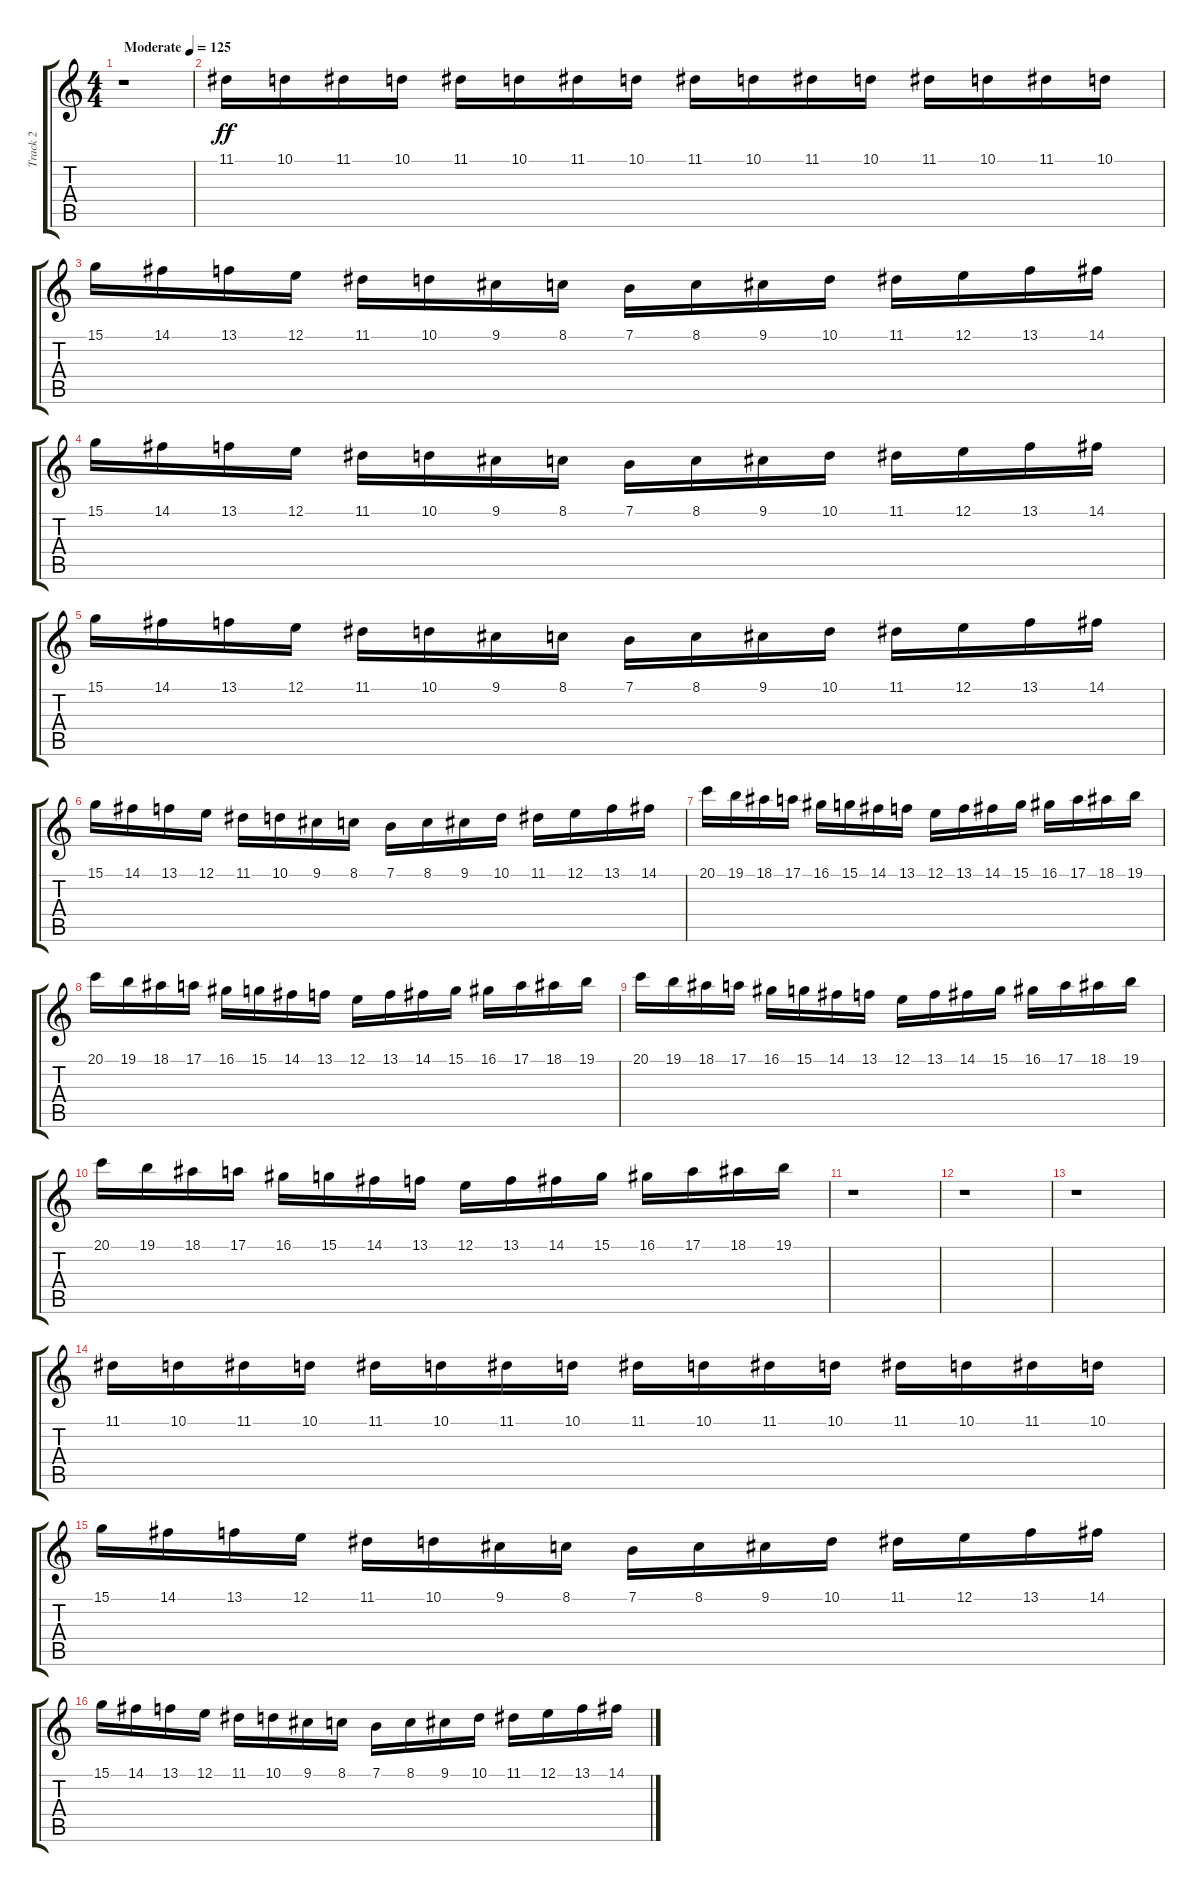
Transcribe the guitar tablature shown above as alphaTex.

\track ("Track 2" "Track 2") {instrument acousticgrandpiano}
\staff {score tabs}
\tuning (E4 B3 G3 D3 A2 E2) {hide}
\ts (4 4)
\tempo (125 "Moderate")
\clef g2
\ks c
r.1{dy ff instrument acousticgrandpiano} |
11.1.16 10.1.16 11.1.16 10.1.16 11.1.16 10.1.16 11.1.16 10.1.16 11.1.16 10.1.16 11.1.16 10.1.16 11.1.16 10.1.16 11.1.16 10.1.16 |
15.1.16 14.1.16 13.1.16 12.1.16 11.1.16 10.1.16 9.1.16 8.1.16 7.1.16 8.1.16 9.1.16 10.1.16 11.1.16 12.1.16 13.1.16 14.1.16 |
15.1.16 14.1.16 13.1.16 12.1.16 11.1.16 10.1.16 9.1.16 8.1.16 7.1.16 8.1.16 9.1.16 10.1.16 11.1.16 12.1.16 13.1.16 14.1.16 |
15.1.16 14.1.16 13.1.16 12.1.16 11.1.16 10.1.16 9.1.16 8.1.16 7.1.16 8.1.16 9.1.16 10.1.16 11.1.16 12.1.16 13.1.16 14.1.16 |
15.1.16 14.1.16 13.1.16 12.1.16 11.1.16 10.1.16 9.1.16 8.1.16 7.1.16 8.1.16 9.1.16 10.1.16 11.1.16 12.1.16 13.1.16 14.1.16 |
20.1.16 19.1.16 18.1.16 17.1.16 16.1.16 15.1.16 14.1.16 13.1.16 12.1.16 13.1.16 14.1.16 15.1.16 16.1.16 17.1.16 18.1.16 19.1.16 |
20.1.16 19.1.16 18.1.16 17.1.16 16.1.16 15.1.16 14.1.16 13.1.16 12.1.16 13.1.16 14.1.16 15.1.16 16.1.16 17.1.16 18.1.16 19.1.16 |
20.1.16 19.1.16 18.1.16 17.1.16 16.1.16 15.1.16 14.1.16 13.1.16 12.1.16 13.1.16 14.1.16 15.1.16 16.1.16 17.1.16 18.1.16 19.1.16 |
20.1.16 19.1.16 18.1.16 17.1.16 16.1.16 15.1.16 14.1.16 13.1.16 12.1.16 13.1.16 14.1.16 15.1.16 16.1.16 17.1.16 18.1.16 19.1.16 |
r.1 |
r.1 |
r.1 |
11.1.16 10.1.16 11.1.16 10.1.16 11.1.16 10.1.16 11.1.16 10.1.16 11.1.16 10.1.16 11.1.16 10.1.16 11.1.16 10.1.16 11.1.16 10.1.16 |
15.1.16 14.1.16 13.1.16 12.1.16 11.1.16 10.1.16 9.1.16 8.1.16 7.1.16 8.1.16 9.1.16 10.1.16 11.1.16 12.1.16 13.1.16 14.1.16 |
15.1.16 14.1.16 13.1.16 12.1.16 11.1.16 10.1.16 9.1.16 8.1.16 7.1.16 8.1.16 9.1.16 10.1.16 11.1.16 12.1.16 13.1.16 14.1.16
